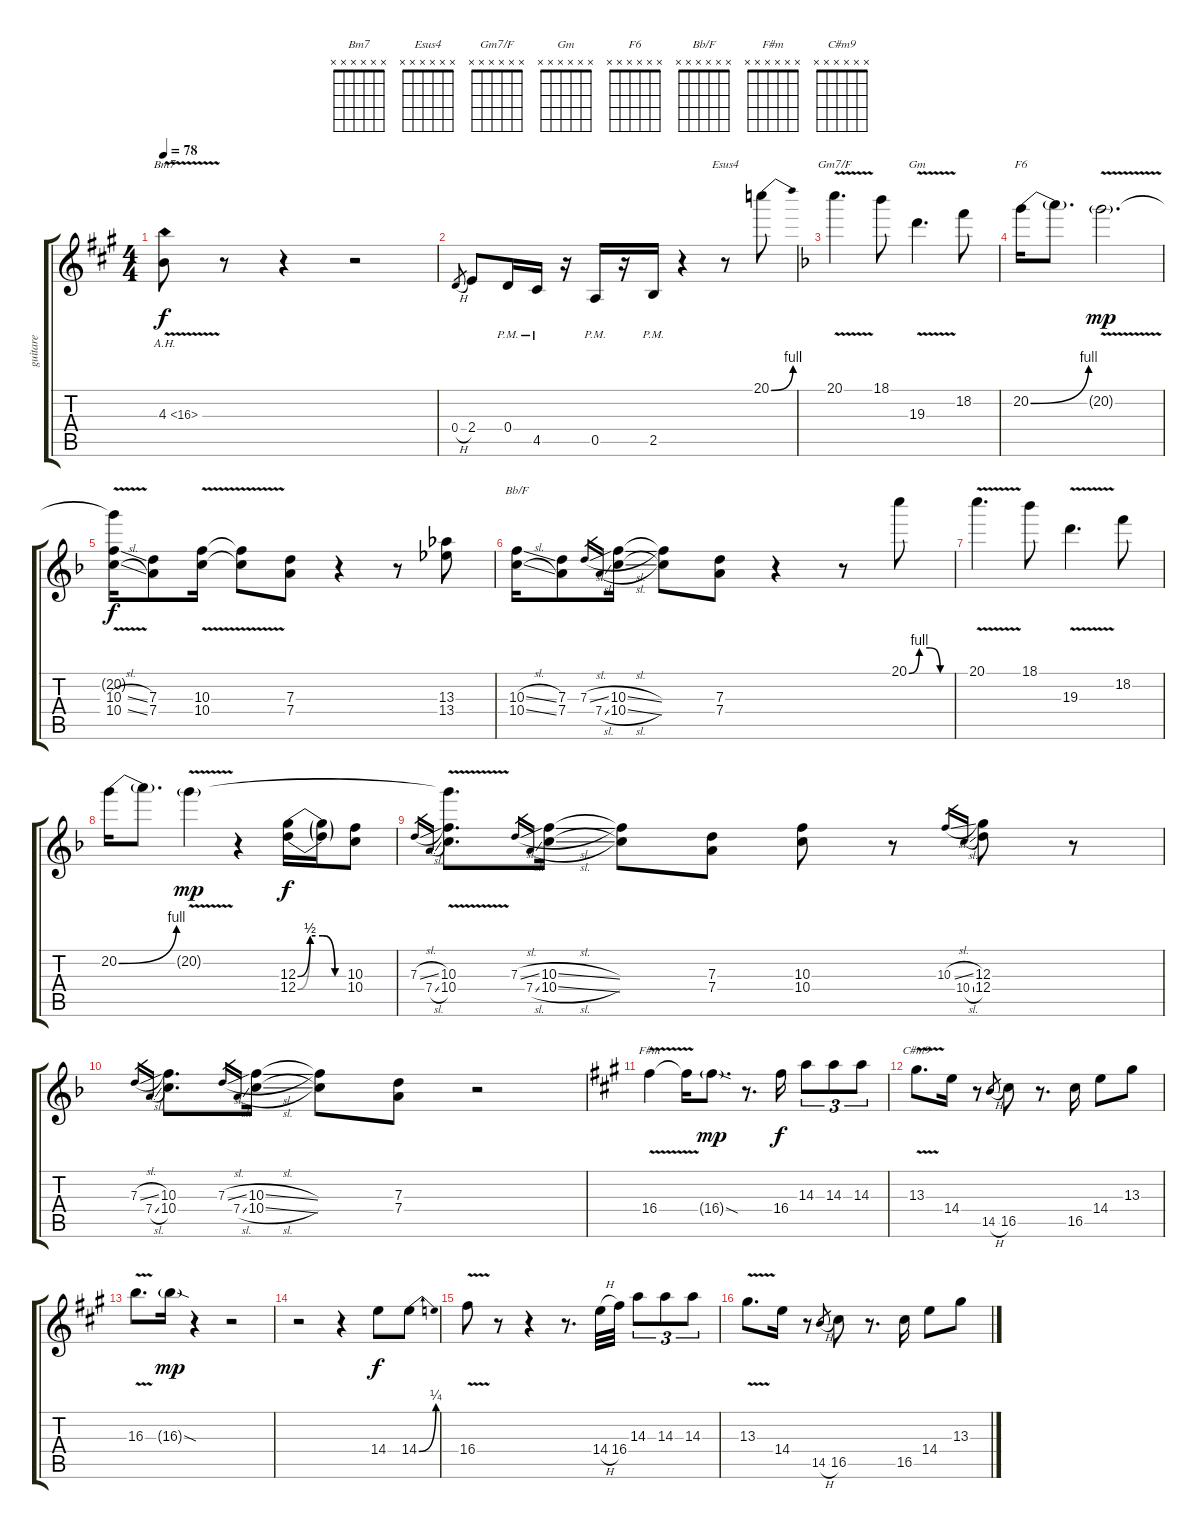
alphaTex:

\track ("guitare" "guitare") {instrument overdrivenguitar}
\staff {score tabs}
\tuning (E4 B3 G3 D3 A2 E2) {hide}
\chord ("Bm7" x x x x x x)
\chord ("Esus4" x x x x x x)
\chord ("Gm7/F" x x x x x x)
\chord ("Gm" x x x x x x)
\chord ("F6" x x x x x x)
\chord ("Bb/F" x x x x x x)
\chord ("F#m" x x x x x x)
\chord ("C#m9" x x x x x x)
\ts (4 4)
\tempo 78
\clef g2
\ks f#minor
4.3{ah 12 v}.8{ch "Bm7" dy f} r.8 r.4 r.2 |
0.4{h}.8{gr} 2.4.8 0.4{pm}.16 4.5{pm}.16 r.16 0.5{pm}.16 r.16 2.5{pm}.16 r.4 r.8{ch "Esus4"} 20.1{be (bend 0 0 60 4)}.8 |
\ks dminor
20.1{v}.4{d ch "Gm7/F"} 18.1.8 19.3{v}.4{d ch "Gm"} 18.2.8 |
20.2{be (bend 0 0 60 4)}.16{ch "F6"} 20.2{t}.8{d} 20.2{v g}.2{d dy mp} |
(20.2{t} 10.3{sl} 10.4{sl}).16{dy f} (7.3 7.4).8 (10.3{v} 10.4{v}).16 (10.3{t} 10.4{t}).8 (7.3 7.4).8 r.4 r.8 (13.3 13.4).8 |
(10.3{sl} 10.4{sl}).16{ch "Bb/F"} (7.3 7.4).8 7.3{sl}.16{gr} 7.4{sl}.16{gr} (10.3{sl} 10.4{sl}).16 (10.3{t} 10.4{t}).8 (7.3 7.4).8 r.4 r.8 20.1{be (custom 0 0 15 4 30 4 45 0 60 0)}.8 |
20.1{v}.4{d} 18.1.8 19.3{v}.4{d} 18.2.8 |
20.2{be (bend 0 0 60 4)}.16 20.2{t}.8{d} 20.2{v g}.4{dy mp} r.4 (12.3{be (custom 0 0 15 2 30 2 45 0 60 0)} 12.4{be (custom 0 0 15 2 30 2 45 0 60 0)}).16{dy f} (12.3{t} 12.4{t}).16 (10.3 10.4).8 |
7.3{sl}.16{gr} 7.4{sl}.16{gr} (20.2{t} 10.3 10.4).8{d} 7.3{sl}.16{gr} 7.4{sl}.16{gr} (10.3{sl} 10.4{sl}).16 (10.3{t} 10.4{t}).8 (7.3 7.4).8 (10.3 10.4).8 r.8 10.3{sl}.16{gr} 10.4{sl}.16{gr} (12.3 12.4).8 r.8 |
7.3{sl}.16{gr} 7.4{sl}.16{gr} (10.3 10.4).8{d} 7.3{sl}.16{gr} 7.4{sl}.16{gr} (10.3{sl} 10.4{sl}).16 (10.3{t} 10.4{t}).8 (7.3 7.4).8 r.2 |
\ks f#minor
16.4{v}.4{ch "F#m"} 16.4{t}.16 16.4{sod g}.8{d dy mp} r.8{d} 16.4.16{dy f} 14.3.8{tu (3 2)} 14.3.8{tu (3 2)} 14.3.8{tu (3 2)} |
13.3{v}.8{d ch "C#m9"} 14.4.16 r.8 14.5{h}.8{gr} 16.5.8 r.8{d} 16.5.16 14.4.8 13.3.8 |
16.3{v}.8{d} 16.3{sod g}.16{dy mp} r.4 r.2 |
r.2 r.4 14.4.8{dy f} 14.4{be (bend 0 0 60 1)}.8 |
16.4{v}.8 r.8 r.4 r.8{d} 14.4{h}.32 16.4.32 14.3.8{tu (3 2)} 14.3.8{tu (3 2)} 14.3.8{tu (3 2)} |
13.3{v}.8{d} 14.4.16 r.8 14.5{h}.8{gr} 16.5.8 r.8{d} 16.5.16 14.4.8 13.3.8
